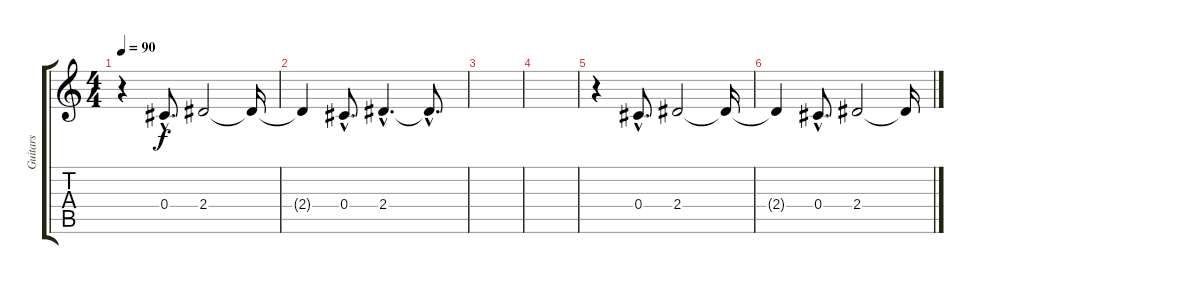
\track ("Guitars" "Guitars") {instrument overdrivenguitar}
\staff {score tabs}
\tuning (Eb4 Bb3 Gb3 Db3 Ab2 Eb2) {hide}
\ts (4 4)
\tempo 90
\clef g2
\ks c
r.4{dy f} 0.4{hac}.8{d} 2.4.2 2.4{t}.16 |
2.4{t}.4 0.4{hac}.8{d} 2.4{hac}.4{d} 2.4{hac t}.8{d} |
|
|
r.4 0.4{hac}.8{d} 2.4.2 2.4{t}.16 |
2.4{t}.4 0.4{hac}.8{d} 2.4.2 2.4{t}.16
